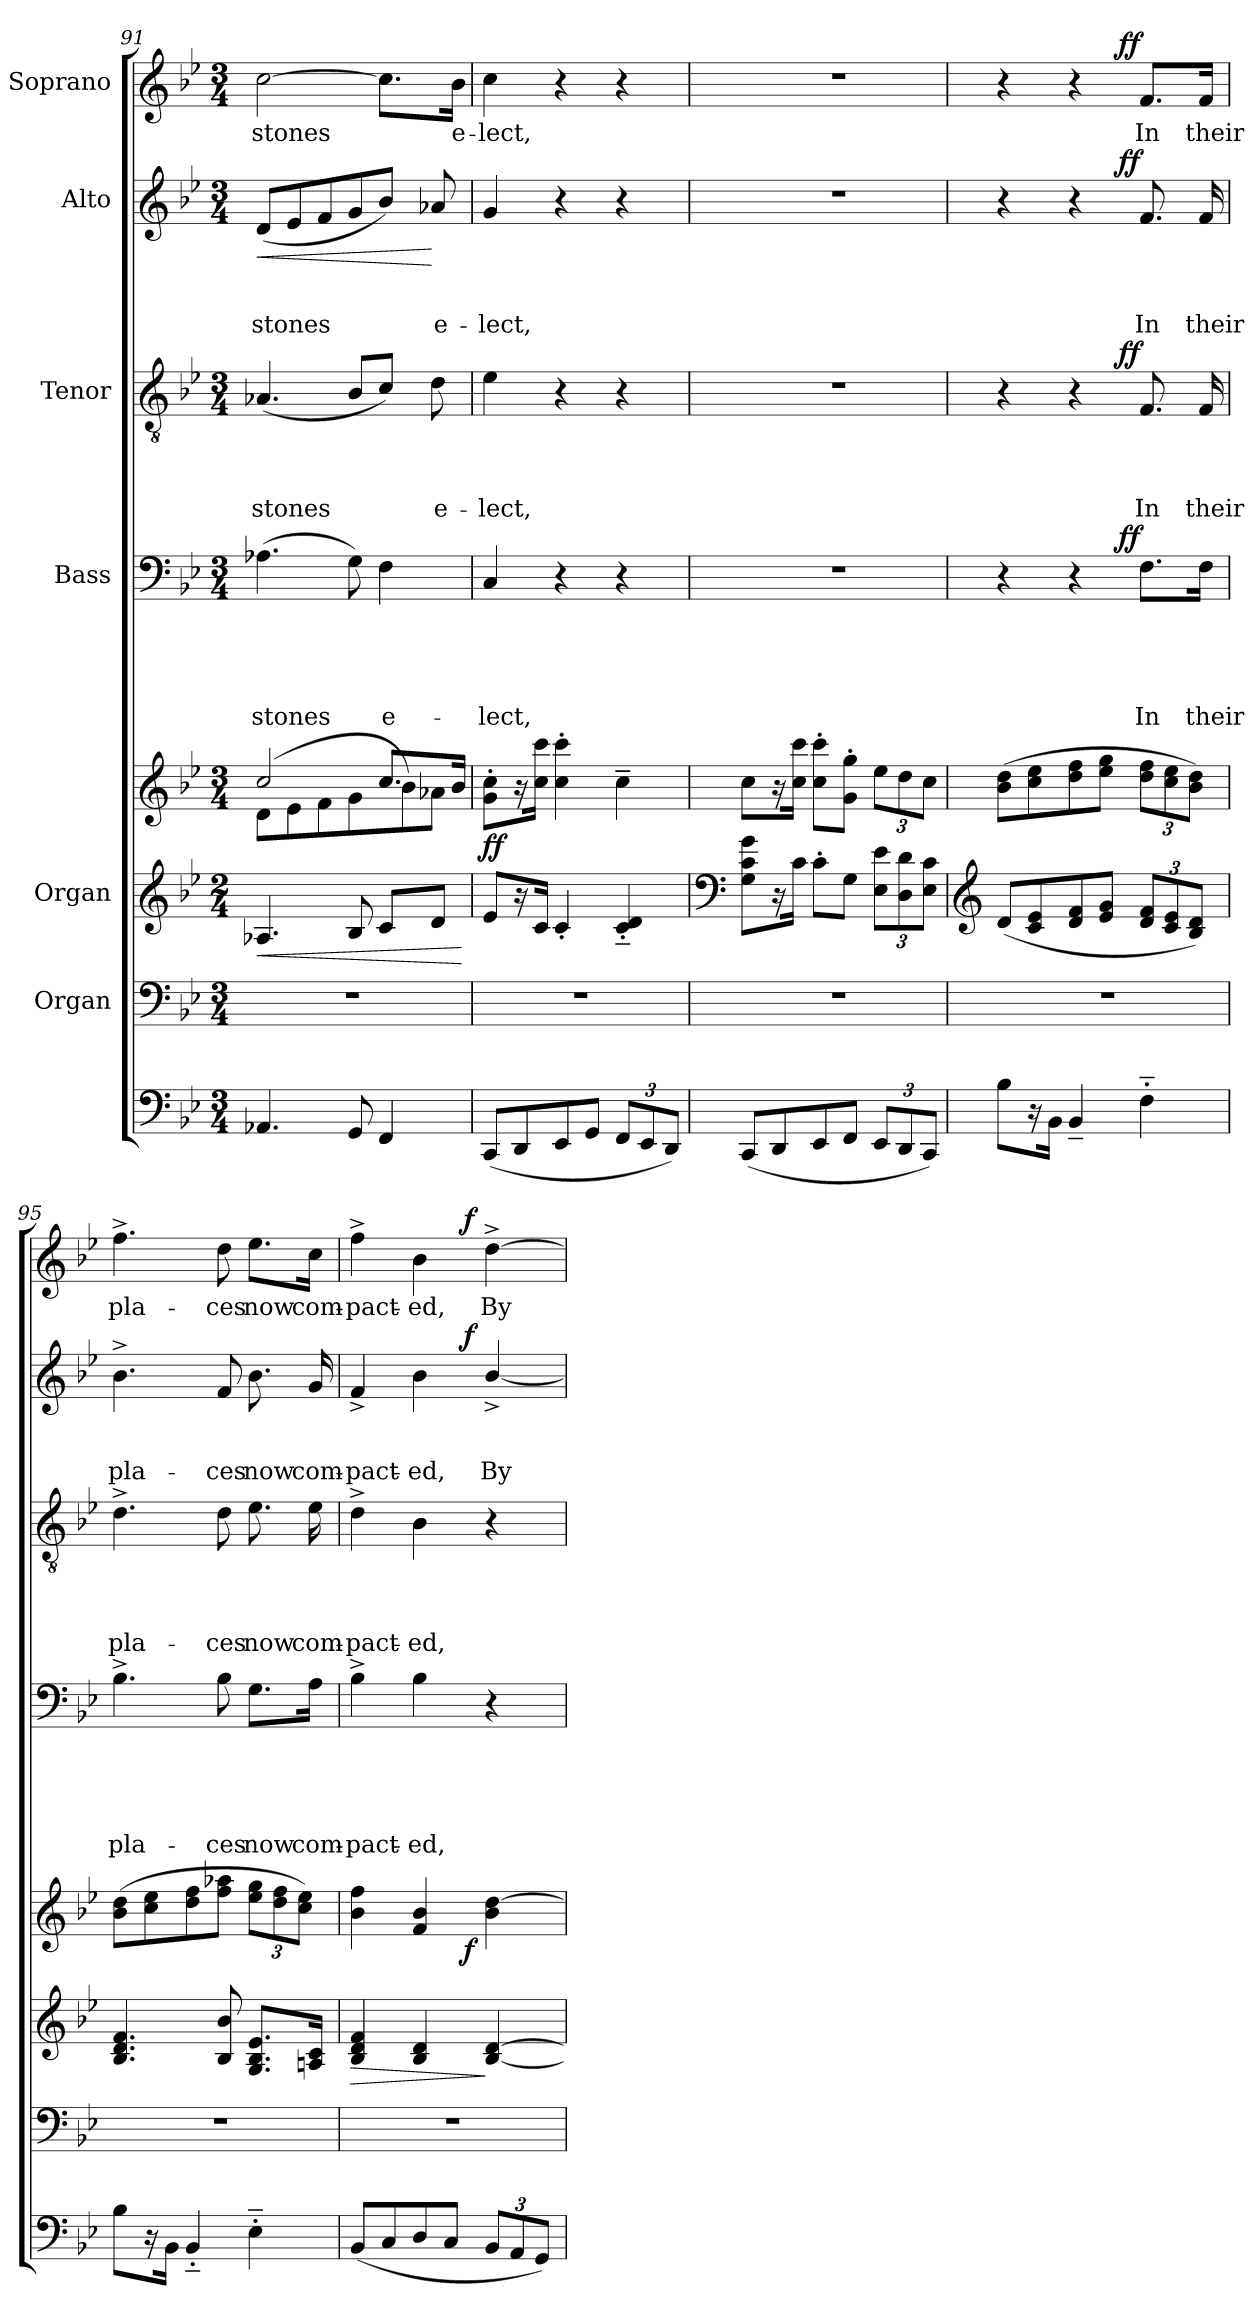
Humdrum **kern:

**kern	**kern	**kern	**dynam	**kern	**dynam	**kern	**text	**text	**text	**text	**text	**dynam	**kern	**text	**text	**text	**text	**dynam	**kern	**text	**text	**text	**dynam	**kern	**text	**dynam
*part8	*part7	*part6	*part6	*part5	*part5	*part4	*part4	*part4	*part4	*part4	*part4	*part4	*part3	*part3	*part3	*part3	*part3	*part3	*part2	*part2	*part2	*part2	*part2	*part1	*part1	*part1
*staff8	*staff7	*staff6	*staff6	*staff5	*staff5	*staff4	*staff4	*staff4	*staff4	*staff4	*staff4	*staff4	*staff3	*staff3	*staff3	*staff3	*staff3	*staff3	*staff2	*staff2	*staff2	*staff2	*staff2	*staff1	*staff1	*staff1
*	*I"Organ	*I"Organ	*	*	*	*I"Bass	*	*	*	*	*	*	*I"Tenor	*	*	*	*	*	*I"Alto	*	*	*	*	*I"Soprano	*	*
*clefF4	*clefF4	*clefG2	*	*clefG2	*	*clefF4	*	*	*	*	*	*	*clefGv2	*	*	*	*	*	*clefG2	*	*	*	*	*clefG2	*	*
*k[b-e-]	*k[b-e-]	*k[b-e-]	*	*k[b-e-]	*	*k[b-e-]	*	*	*	*	*	*	*k[b-e-]	*	*	*	*	*	*k[b-e-]	*	*	*	*	*k[b-e-]	*	*
*B-:	*B-:	*B-:	*	*B-:	*	*B-:	*	*	*	*	*	*	*B-:	*	*	*	*	*	*B-:	*	*	*	*	*B-:	*	*
*M3/4	*M3/4	*M2/4	*	*M3/4	*	*M3/4	*	*	*	*	*	*	*M3/4	*	*	*	*	*	*M3/4	*	*	*	*	*M3/4	*	*
=91	=91	=91	=91	=91	=91	=91	=91	=91	=91	=91	=91	=91	=91	=91	=91	=91	=91	=91	=91	=91	=91	=91	=91	=91	=91	=91
!	!	!	!LO:HP:b	!	!	!	!	!	!	!	!LO:LY:b	!	!	!	!	!	!LO:LY:b	!	!	!	!	!LO:LY:b	!LO:HP:b	!	!LO:LY:b	!
*	*	*	*	*^	*	*	*	*	*	*	*	*	*	*	*	*	*	*	*	*	*	*	*	*	*	*
4.AA-X/	2.r	4.A-X/	<	(2cc/	8d\L	.	(>4.A-X\	.	.	.	.	stones	.	(<4.A-X/	.	.	.	stones	.	(<8d/L	.	.	stones	<	[>2cc\	stones	.
.	.	.	.	.	8e-\	.	.	.	.	.	.	.	.	.	.	.	.	.	.	8e-/	.	.	.	.	.	.	.
.	.	.	.	.	8f\	.	.	.	.	.	.	.	.	.	.	.	.	.	.	8f/	.	.	.	.	.	.	.
8GG/	.	8B-/	.	.	8g\	.	8G\)	.	.	.	.	.	.	8B-/L	.	.	.	.	.	8g/	.	.	.	.	.	.	.
!	!	!	!	!	!	!	!	!	!	!	!	!LO:LY:b	!	!	!	!	!	!	!	!	!	!	!	!	!	!	!
4FF/	.	8c/L	.	8.cc/L	8b-\)	.	4F\	.	.	.	.	e-	.	8c/J)	.	.	.	.	.	8b-/J)	.	.	.	.	8.cc\L]	.	.
!	!	!	!	!	!	!	!	!	!	!	!	!	!	!	!	!	!	!LO:LY:b	!	!	!	!	!LO:LY:b	!	!	!	!
.	.	8d/J	.	.	8a-X\J	.	.	.	.	.	.	.	.	8d\	.	.	.	e-	.	8a-X/	.	.	e-	[	.	.	.
!	!	!	!	!	!	!	!	!	!	!	!	!	!	!	!	!	!	!	!	!	!	!	!	!	!	!LO:LY:b	!
.	.	.	.	16b-/Jk	.	.	.	.	.	.	.	.	.	.	.	.	.	.	.	.	.	.	.	.	16b-\Jk	e-	.
*	*	*	*	*v	*v	*	*	*	*	*	*	*	*	*	*	*	*	*	*	*	*	*	*	*	*	*	*
.	.	.	[	.	.	.	.	.	.	.	.	.	.	.	.	.	.	.	.	.	.	.	.	.	.	.
=92	=92	=92	=92	=92	=92	=92	=92	=92	=92	=92	=92	=92	=92	=92	=92	=92	=92	=92	=92	=92	=92	=92	=92	=92	=92	=92
!	!	!	!	!	!LO:DY:b	!	!	!	!	!	!LO:LY:b	!	!	!	!	!	!LO:LY:b	!	!	!	!	!LO:LY:b	!	!	!LO:LY:b	!
(<8CC/L	2.r	8e-/L	.	8g\'> 8cc\'>L	ff	4C/	.	.	.	.	-lect,	.	4e-\	.	.	.	-lect,	.	4g/	.	.	-lect,	.	4cc\	-lect,	.
8DD/	.	16ra	.	16ra	.	.	.	.	.	.	.	.	.	.	.	.	.	.	.	.	.	.	.	.	.	.
.	.	16c/Jk	.	16cc\ 16ccc\Jk	.	.	.	.	.	.	.	.	.	.	.	.	.	.	.	.	.	.	.	.	.	.
8EE-/	.	4c'>/	.	4cc\'> 4ccc\'>	.	4r	.	.	.	.	.	.	4r	.	.	.	.	.	4r	.	.	.	.	4r	.	.
8GG/J	.	.	.	.	.	.	.	.	.	.	.	.	.	.	.	.	.	.	.	.	.	.	.	.	.	.
*Xbrackettup	*	*	*	*	*	*	*	*	*	*	*	*	*	*	*	*	*	*	*	*	*	*	*	*	*	*
12FF/L	.	4c/~>'> 4d/~>'>	.	4cc~>\	.	4r	.	.	.	.	.	.	4r	.	.	.	.	.	4r	.	.	.	.	4r	.	.
12EE-/	.	.	.	.	.	.	.	.	.	.	.	.	.	.	.	.	.	.	.	.	.	.	.	.	.	.
12DD/J)	.	.	.	.	.	.	.	.	.	.	.	.	.	.	.	.	.	.	.	.	.	.	.	.	.	.
=93	=93	=93	=93	=93	=93	=93	=93	=93	=93	=93	=93	=93	=93	=93	=93	=93	=93	=93	=93	=93	=93	=93	=93	=93	=93	=93
*	*	*clefF4	*	*	*	*	*	*	*	*	*	*	*	*	*	*	*	*	*	*	*	*	*	*	*	*
!	!	!	!	!	!	!LO:N:vis=1	!	!	!	!	!	!	!LO:N:vis=1	!	!	!	!	!	!LO:N:vis=1	!	!	!	!	!LO:N:vis=1	!	!
(<8CC/L	2.r	8G\ 8c\ 8g\L	.	8cc\L	.	2.r	.	.	.	.	.	.	2.r	.	.	.	.	.	2.r	.	.	.	.	2.r	.	.
8DD/	.	16rC	.	16ra	.	.	.	.	.	.	.	.	.	.	.	.	.	.	.	.	.	.	.	.	.	.
.	.	16c\Jk	.	16cc\ 16ccc\Jk	.	.	.	.	.	.	.	.	.	.	.	.	.	.	.	.	.	.	.	.	.	.
8EE-/	.	8c'>\L	.	8cc\'> 8ccc\'>L	.	.	.	.	.	.	.	.	.	.	.	.	.	.	.	.	.	.	.	.	.	.
8FF/J	.	8G\J	.	8g\'> 8gg\'>J	.	.	.	.	.	.	.	.	.	.	.	.	.	.	.	.	.	.	.	.	.	.
*	*	*Xbrackettup	*	*Xbrackettup	*	*	*	*	*	*	*	*	*	*	*	*	*	*	*	*	*	*	*	*	*	*
12EE-/L	.	12E-\ 12e-\L	.	12ee-\L	.	.	.	.	.	.	.	.	.	.	.	.	.	.	.	.	.	.	.	.	.	.
12DD/	.	12D\ 12d\	.	12dd\	.	.	.	.	.	.	.	.	.	.	.	.	.	.	.	.	.	.	.	.	.	.
12CC/J)	.	12E-\ 12c\J	.	12cc\J	.	.	.	.	.	.	.	.	.	.	.	.	.	.	.	.	.	.	.	.	.	.
!!LO:PB:g=z
=94	=94	=94	=94	=94	=94	=94	=94	=94	=94	=94	=94	=94	=94	=94	=94	=94	=94	=94	=94	=94	=94	=94	=94	=94	=94	=94
*	*	*clefG2	*	*	*	*	*	*	*	*	*	*	*	*	*	*	*	*	*	*	*	*	*	*	*	*
*	*	*	*	*	*	*^	*	*	*	*	*	*	*^	*	*	*	*	*	*^	*	*	*	*	*^	*	*
8B-\L	2.r	(<8d/L	.	(>8b-\ 8dd\L	.	4r	4..ryy	.	.	.	.	.	.	4r	4..ryy	.	.	.	.	.	4r	4..ryy	.	.	.	.	4r	4..ryy	.	.
16rC	.	8c/ 8e-/	.	8cc\ 8ee-\	.	.	.	.	.	.	.	.	.	.	.	.	.	.	.	.	.	.	.	.	.	.	.	.	.	.
16BB-\Jk	.	.	.	.	.	.	.	.	.	.	.	.	.	.	.	.	.	.	.	.	.	.	.	.	.	.	.	.	.	.
4BB-~</	.	8d/ 8f/	.	8dd\ 8ff\	.	4r	.	.	.	.	.	.	.	4r	.	.	.	.	.	.	4r	.	.	.	.	.	4r	.	.	.
.	.	8e-/ 8g/J	.	8ee-\ 8gg\J	.	.	.	.	.	.	.	.	.	.	.	.	.	.	.	.	.	.	.	.	.	.	.	.	.	.
!	!	!	!	!	!	!	!	!	!	!	!	!	!LO:DY:a	!	!	!	!	!	!	!LO:DY:a	!	!	!	!	!	!LO:DY:a	!	!	!	!LO:DY:a
.	.	.	.	.	.	.	4ryy	.	.	.	.	.	ff	.	4ryy	.	.	.	.	ff	.	4ryy	.	.	.	ff	.	4ryy	.	ff
!	!	!	!	!	!	!	!	!	!	!	!	!LO:LY:b	!	!	!	!	!	!	!LO:LY:b	!	!	!	!	!	!LO:LY:b	!	!	!	!LO:LY:b	!
4F~>'>\	.	12d/ 12f/L	.	12dd\ 12ff\L	.	8.F\L	.	.	.	.	.	In	.	8.F/	.	.	.	.	In	.	8.f/	.	.	.	In	.	8.f/L	.	In	.
.	.	12c/ 12e-/	.	12cc\ 12ee-\	.	.	.	.	.	.	.	.	.	.	.	.	.	.	.	.	.	.	.	.	.	.	.	.	.	.
.	.	12B-/ 12d/J)	.	12b-\ 12dd\J)	.	.	.	.	.	.	.	.	.	.	.	.	.	.	.	.	.	.	.	.	.	.	.	.	.	.
!	!	!	!	!	!	!	!	!	!	!	!	!LO:LY:b	!	!	!	!	!	!	!LO:LY:b	!	!	!	!	!	!LO:LY:b	!	!	!	!LO:LY:b	!
.	.	.	.	.	.	16F\Jk	16ryy	.	.	.	.	their	.	16F/	16ryy	.	.	.	their	.	16f/	16ryy	.	.	their	.	16f/Jk	16ryy	their	.
=95	=95	=95	=95	=95	=95	=95	=95	=95	=95	=95	=95	=95	=95	=95	=95	=95	=95	=95	=95	=95	=95	=95	=95	=95	=95	=95	=95	=95	=95	=95
!	!	!	!	!	!	!	!	!	!	!	!	!LO:LY:b	!	!	!	!	!	!	!LO:LY:b	!	!	!	!	!	!LO:LY:b	!	!	!	!LO:LY:b	!
*	*	*	*	*	*	*v	*v	*	*	*	*	*	*	*	*	*	*	*	*	*	*v	*v	*	*	*	*	*v	*v	*	*
*	*	*	*	*	*	*	*	*	*	*	*	*	*v	*v	*	*	*	*	*	*	*	*	*	*	*	*	*
8B-\L	2.r	4.B-/ 4.d/ 4.f/	.	(>8b-\ 8dd\L	.	4.B-^>\	.	.	.	.	pla-	.	4.d^>\	.	.	.	pla-	.	4.b-^>\	.	.	pla-	.	4.ff^>\	pla-	.
16rC	.	.	.	8cc\ 8ee-\	.	.	.	.	.	.	.	.	.	.	.	.	.	.	.	.	.	.	.	.	.	.
16BB-\Jk	.	.	.	.	.	.	.	.	.	.	.	.	.	.	.	.	.	.	.	.	.	.	.	.	.	.
4BB-~<'</	.	.	.	8dd\ 8ff\	.	.	.	.	.	.	.	.	.	.	.	.	.	.	.	.	.	.	.	.	.	.
!	!	!	!	!	!	!	!	!	!	!	!LO:LY:b	!	!	!	!	!	!LO:LY:b	!	!	!	!	!LO:LY:b	!	!	!LO:LY:b	!
.	.	8B-/ 8b-/	.	8ff\ 8aa-X\J	.	8B-\	.	.	.	.	-ces	.	8d\	.	.	.	-ces	.	8f/	.	.	-ces	.	8dd\	-ces	.
!	!	!	!	!	!	!	!	!	!	!	!LO:LY:b	!	!	!	!	!	!LO:LY:b	!	!	!	!	!LO:LY:b	!	!	!LO:LY:b	!
4E-~>'>\	.	8.G/ 8.B-/ 8.e-/L	.	12ee-\ 12gg\L	.	8.G\L	.	.	.	.	now	.	8.e-\	.	.	.	now	.	8.b-\	.	.	now	.	8.ee-\L	now	.
.	.	.	.	12dd\ 12ff\	.	.	.	.	.	.	.	.	.	.	.	.	.	.	.	.	.	.	.	.	.	.
.	.	.	.	12cc\ 12ee-\J)	.	.	.	.	.	.	.	.	.	.	.	.	.	.	.	.	.	.	.	.	.	.
!	!	!	!	!	!	!	!	!	!	!	!LO:LY:b	!	!	!	!	!	!LO:LY:b	!	!	!	!	!LO:LY:b	!	!	!LO:LY:b	!
.	.	16An/ 16c/Jk	.	.	.	16A\Jk	.	.	.	.	com-	.	16e-\	.	.	.	com-	.	16g/	.	.	com-	.	16cc\Jk	com-	.
=96	=96	=96	=96	=96	=96	=96	=96	=96	=96	=96	=96	=96	=96	=96	=96	=96	=96	=96	=96	=96	=96	=96	=96	=96	=96	=96
!	!	!	!LO:HP:b	!	!	!	!	!	!	!	!LO:LY:b:rj	!	!	!	!	!	!LO:LY:b:rj	!	!	!	!	!LO:LY:b:rj	!	!	!LO:LY:b:rj	!
*	*	*	*	*^	*	*	*	*	*	*	*	*	*	*	*	*	*	*	*^	*	*	*	*	*^	*	*
(<8BB-/L	2.r	4B-/ 4d/ 4f/	>	4b-\ 4ff\	4..ryy	.	4B-^>\	.	.	.	.	-pact-	.	4d^>\	.	.	.	-pact-	.	4f^</	4..ryy	.	.	-pact-	.	4ff^>\	4..ryy	-pact-	.
8C/	.	.	.	.	.	.	.	.	.	.	.	.	.	.	.	.	.	.	.	.	.	.	.	.	.	.	.	.	.
!	!	!	!	!	!	!	!	!	!	!	!	!LO:LY:b	!	!	!	!	!	!LO:LY:b	!	!	!	!	!	!LO:LY:b	!	!	!	!LO:LY:b	!
8D/	.	4B-/ 4d/	.	4f/ 4b-/	.	.	4B-\	.	.	.	.	-ed,	.	4B-\	.	.	.	-ed,	.	4b-\	.	.	.	-ed,	.	4b-\	.	-ed,	.
8C/J	.	.	.	.	.	.	.	.	.	.	.	.	.	.	.	.	.	.	.	.	.	.	.	.	.	.	.	.	.
!	!	!	!	!	!	!LO:DY:b	!	!	!	!	!	!	!	!	!	!	!	!	!	!	!	!	!	!	!LO:DY:a	!	!	!	!LO:DY:a
.	.	.	.	.	4ryy	f	.	.	.	.	.	.	.	.	.	.	.	.	.	.	4ryy	.	.	.	f	.	4ryy	.	f
!	!	!	!	!	!	!	!	!	!	!	!	!	!	!	!	!	!	!	!	!	!	!	!	!LO:LY:b	!	!	!	!LO:LY:b	!
12BB-/L	.	[<4B-/ [>4d/	]	4b-\ [>4dd\	.	.	4r	.	.	.	.	.	.	4r	.	.	.	.	.	[<4b-^>/	.	.	.	By	.	[>4dd^>\	.	By	.
12AA/	.	.	.	.	.	.	.	.	.	.	.	.	.	.	.	.	.	.	.	.	.	.	.	.	.	.	.	.	.
12GG/J)	.	.	.	.	.	.	.	.	.	.	.	.	.	.	.	.	.	.	.	.	.	.	.	.	.	.	.	.	.
.	.	.	.	.	16ryy	.	.	.	.	.	.	.	.	.	.	.	.	.	.	.	16ryy	.	.	.	.	.	16ryy	.	.
*	*	*	*	*	*	*	*	*	*	*	*	*	*	*	*	*	*	*	*	*v	*v	*	*	*	*	*	*	*	*
*	*	*	*	*v	*v	*	*	*	*	*	*	*	*	*	*	*	*	*	*	*	*	*	*	*	*v	*v	*	*
=	=	=	=	=	=	=	=	=	=	=	=	=	=	=	=	=	=	=	=	=	=	=	=	=	=	=
*-	*-	*-	*-	*-	*-	*-	*-	*-	*-	*-	*-	*-	*-	*-	*-	*-	*-	*-	*-	*-	*-	*-	*-	*-	*-	*-
